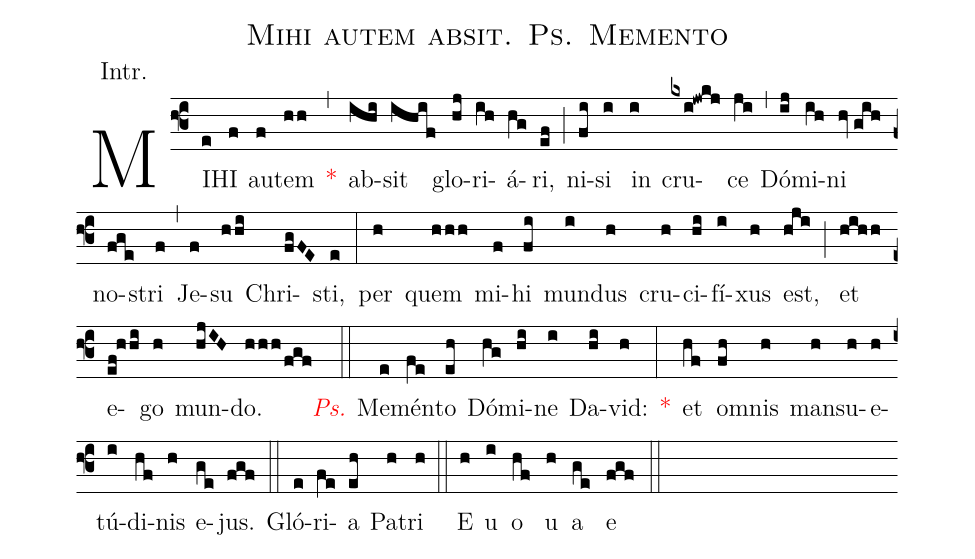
name:Mihi autem absit. Ps. Memento;
annotation:Intr.;
mode:II.;
office-part:Introit;
%%
(f3) MI(e)HI(f) au(f)tem(hh) <v>\red{*}</v>(,) ab(ihi)sit(ihif) glo(hj)ri(ih)á(hg)ri,(ef) (;) ni(fi)si(i) in(i) cru(kxi!jwkj)ce(ji) (,) Dó(ij)mi(ih)ni(hv///gih) no(fge)stri(f) (,) Je(f)su(hhi) Chri(fgFE)sti,(e) (:) per(h) quem(hhh) mi(f)hi(fi) mun(i)dus(h) cru(h)ci(hi)fí(i)xus(h) est,(hji) (;) et(hihh) e(ef!hhi)go(h) mun(hjIH)do.(hhh/fgf) (::) <v>\redit{Ps.}</v> Me(e)mén(fe)to(eh) Dó(hg)mi(hi)ne(i) Da(hi)vid:(h) <v>\red{*}</v>(:) et(hf) om(fh)nis(h) man(h)su(h)e(h)tú(i)di(hf)nis(h) e(ge)jus.(fgf) (::) Gló(e)ri(fe)a(eh) Pa(h)tri(h) (::) E(h) u(i) o(hf) u(h) a(ge) e(fgf) (::)
